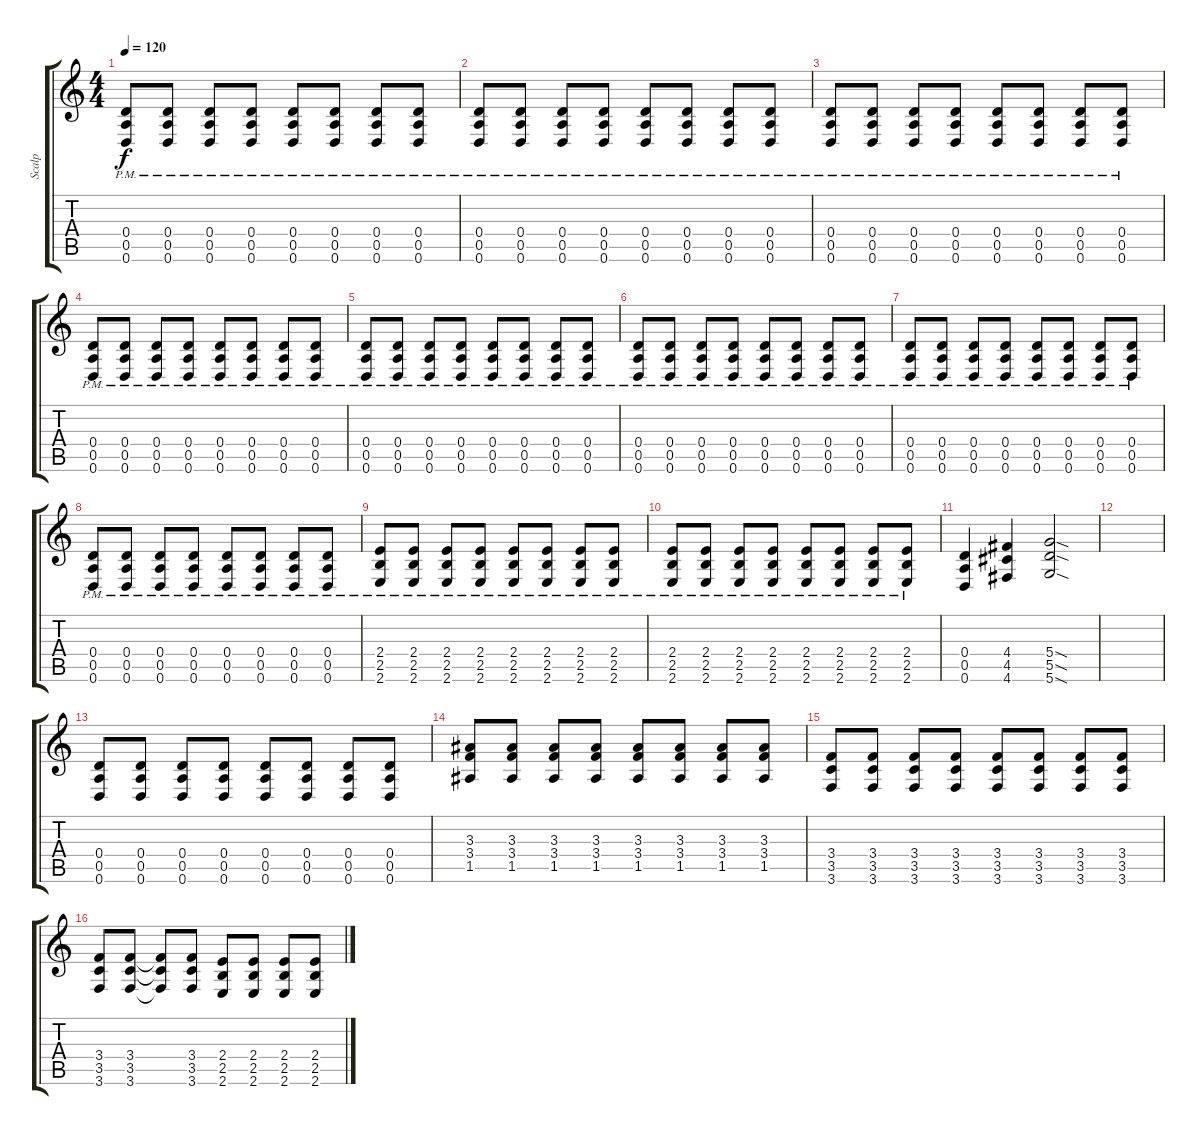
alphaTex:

\track ("Scalp" "Scalp") {instrument distortionguitar}
\staff {score tabs}
\tuning (E4 B3 G3 D3 A2 D2) {hide}
\ts (4 4)
\tempo 120
\clef g2
\ks c
(0.4{pm} 0.5{pm} 0.6{pm}).8{dy f} (0.4{pm} 0.5{pm} 0.6{pm}).8 (0.4{pm} 0.5{pm} 0.6{pm}).8 (0.4{pm} 0.5{pm} 0.6{pm}).8 (0.4{pm} 0.5{pm} 0.6{pm}).8 (0.4{pm} 0.5{pm} 0.6{pm}).8 (0.4{pm} 0.5{pm} 0.6{pm}).8 (0.4{pm} 0.5{pm} 0.6{pm}).8 |
(0.4{pm} 0.5{pm} 0.6{pm}).8 (0.4{pm} 0.5{pm} 0.6{pm}).8 (0.4{pm} 0.5{pm} 0.6{pm}).8 (0.4{pm} 0.5{pm} 0.6{pm}).8 (0.4{pm} 0.5{pm} 0.6{pm}).8 (0.4{pm} 0.5{pm} 0.6{pm}).8 (0.4{pm} 0.5{pm} 0.6{pm}).8 (0.4{pm} 0.5{pm} 0.6{pm}).8 |
(0.4{pm} 0.5{pm} 0.6{pm}).8 (0.4{pm} 0.5{pm} 0.6{pm}).8 (0.4{pm} 0.5{pm} 0.6{pm}).8 (0.4{pm} 0.5{pm} 0.6{pm}).8 (0.4{pm} 0.5{pm} 0.6{pm}).8 (0.4{pm} 0.5{pm} 0.6{pm}).8 (0.4{pm} 0.5{pm} 0.6{pm}).8 (0.4{pm} 0.5{pm} 0.6{pm}).8 |
(0.4{pm} 0.5{pm} 0.6{pm}).8 (0.4{pm} 0.5{pm} 0.6{pm}).8 (0.4{pm} 0.5{pm} 0.6{pm}).8 (0.4{pm} 0.5{pm} 0.6{pm}).8 (0.4{pm} 0.5{pm} 0.6{pm}).8 (0.4{pm} 0.5{pm} 0.6{pm}).8 (0.4{pm} 0.5{pm} 0.6{pm}).8 (0.4{pm} 0.5{pm} 0.6{pm}).8 |
(0.4{pm} 0.5{pm} 0.6{pm}).8 (0.4{pm} 0.5{pm} 0.6{pm}).8 (0.4{pm} 0.5{pm} 0.6{pm}).8 (0.4{pm} 0.5{pm} 0.6{pm}).8 (0.4{pm} 0.5{pm} 0.6{pm}).8 (0.4{pm} 0.5{pm} 0.6{pm}).8 (0.4{pm} 0.5{pm} 0.6{pm}).8 (0.4{pm} 0.5{pm} 0.6{pm}).8 |
(0.4{pm} 0.5{pm} 0.6{pm}).8 (0.4{pm} 0.5{pm} 0.6{pm}).8 (0.4{pm} 0.5{pm} 0.6{pm}).8 (0.4{pm} 0.5{pm} 0.6{pm}).8 (0.4{pm} 0.5{pm} 0.6{pm}).8 (0.4{pm} 0.5{pm} 0.6{pm}).8 (0.4{pm} 0.5{pm} 0.6{pm}).8 (0.4{pm} 0.5{pm} 0.6{pm}).8 |
(0.4{pm} 0.5{pm} 0.6{pm}).8 (0.4{pm} 0.5{pm} 0.6{pm}).8 (0.4{pm} 0.5{pm} 0.6{pm}).8 (0.4{pm} 0.5{pm} 0.6{pm}).8 (0.4{pm} 0.5{pm} 0.6{pm}).8 (0.4{pm} 0.5{pm} 0.6{pm}).8 (0.4{pm} 0.5{pm} 0.6{pm}).8 (0.4{pm} 0.5{pm} 0.6{pm}).8 |
(0.4{pm} 0.5{pm} 0.6{pm}).8 (0.4{pm} 0.5{pm} 0.6{pm}).8 (0.4{pm} 0.5{pm} 0.6{pm}).8 (0.4{pm} 0.5{pm} 0.6{pm}).8 (0.4{pm} 0.5{pm} 0.6{pm}).8 (0.4{pm} 0.5{pm} 0.6{pm}).8 (0.4{pm} 0.5{pm} 0.6{pm}).8 (0.4{pm} 0.5{pm} 0.6{pm}).8 |
(2.4{pm} 2.5{pm} 2.6{pm}).8 (2.4{pm} 2.5{pm} 2.6{pm}).8 (2.4{pm} 2.5{pm} 2.6{pm}).8 (2.4{pm} 2.5{pm} 2.6{pm}).8 (2.4{pm} 2.5{pm} 2.6{pm}).8 (2.4{pm} 2.5{pm} 2.6{pm}).8 (2.4{pm} 2.5{pm} 2.6{pm}).8 (2.4{pm} 2.5{pm} 2.6{pm}).8 |
(2.4{pm} 2.5{pm} 2.6{pm}).8 (2.4{pm} 2.5{pm} 2.6{pm}).8 (2.4{pm} 2.5{pm} 2.6{pm}).8 (2.4{pm} 2.5{pm} 2.6{pm}).8 (2.4{pm} 2.5{pm} 2.6{pm}).8 (2.4{pm} 2.5{pm} 2.6{pm}).8 (2.4{pm} 2.5{pm} 2.6{pm}).8 (2.4{pm} 2.5{pm} 2.6{pm}).8 |
(0.4 0.5 0.6).4 (4.4 4.5 4.6).4 (5.4{sod} 5.5{sod} 5.6{sod}).2 |
|
(0.4 0.5 0.6).8 (0.4 0.5 0.6).8 (0.4 0.5 0.6).8 (0.4 0.5 0.6).8 (0.4 0.5 0.6).8 (0.4 0.5 0.6).8 (0.4 0.5 0.6).8 (0.4 0.5 0.6).8 |
(3.3 3.4 1.5).8 (3.3 3.4 1.5).8 (3.3 3.4 1.5).8 (3.3 3.4 1.5).8 (3.3 3.4 1.5).8 (3.3 3.4 1.5).8 (3.3 3.4 1.5).8 (3.3 3.4 1.5).8 |
(3.4 3.5 3.6).8 (3.4 3.5 3.6).8 (3.4 3.5 3.6).8 (3.4 3.5 3.6).8 (3.4 3.5 3.6).8 (3.4 3.5 3.6).8 (3.4 3.5 3.6).8 (3.4 3.5 3.6).8 |
(3.4 3.5 3.6).8 (3.4 3.5 3.6).8 (3.4{t} 3.5{t} 3.6{t}).8 (3.4 3.5 3.6).8 (2.4 2.5 2.6).8 (2.4 2.5 2.6).8 (2.4 2.5 2.6).8 (2.4 2.5 2.6).8
